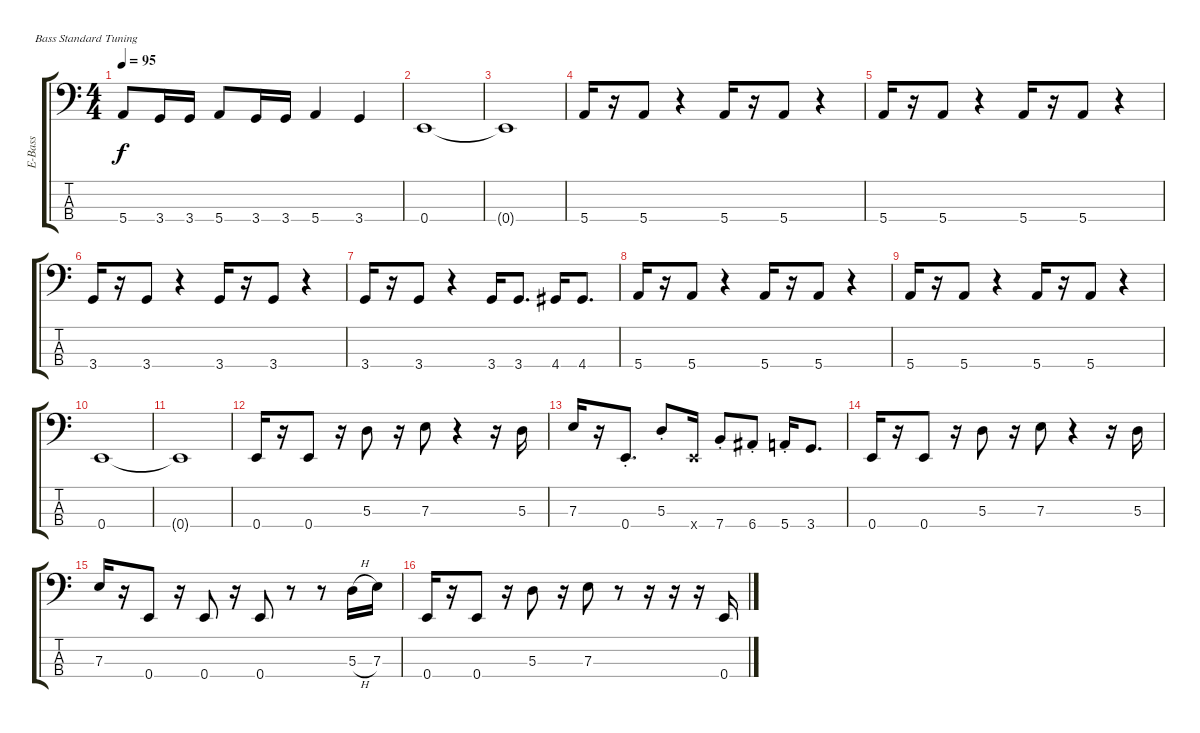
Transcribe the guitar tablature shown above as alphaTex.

\bracketExtendMode groupsimilarinstruments
\otherSystemsTrackNameOrientation horizontal
\track ("Bass - Roger Waters" "E-Bass") {instrument electricbasspick}
\staff {score tabs}
\tuning (G2 D2 A1 E1)
\ts (4 4)
\tempo 95
\clef f4
\ks c
5.4.8{dy f} 3.4.16 3.4.16 5.4.8 3.4.16 3.4.16 5.4.4 3.4.4 |
0.4.1 |
0.4{t}.1 |
5.4.16 r.16 5.4.8 r.4 5.4.16 r.16 5.4.8 r.4 |
5.4.16 r.16 5.4.8 r.4 5.4.16 r.16 5.4.8 r.4 |
3.4.16 r.16 3.4.8 r.4 3.4.16 r.16 3.4.8 r.4 |
3.4.16 r.16 3.4.8 r.4 3.4.16 3.4.8{d} 4.4{acc #}.16 4.4{acc #}.8{d} |
5.4.16 r.16 5.4.8 r.4 5.4.16 r.16 5.4.8 r.4 |
5.4.16 r.16 5.4.8 r.4 5.4.16 r.16 5.4.8 r.4 |
0.4.1 |
0.4{t}.1 |
0.4.16 r.16 0.4.8 r.16 5.3.8 r.16 7.3.8 r.4 r.16 5.3.16 |
7.3.16 r.16 0.4{st}.8{d} 5.3{st}.8 0.4{x}.16 7.4{st}.8 6.4{st acc #}.8 5.4{st}.16 3.4.8{d} |
0.4.16 r.16 0.4.8 r.16 5.3.8 r.16 7.3.8 r.4 r.16 5.3.16 |
7.3.16 r.16 0.4.8 r.16 0.4.8 r.16 0.4.8 r.8 r.8 5.3{h}.16 7.3.16 |
0.4.16 r.16 0.4.8 r.16 5.3.8 r.16 7.3.8 r.8 r.16 r.16 r.16 0.4.16
